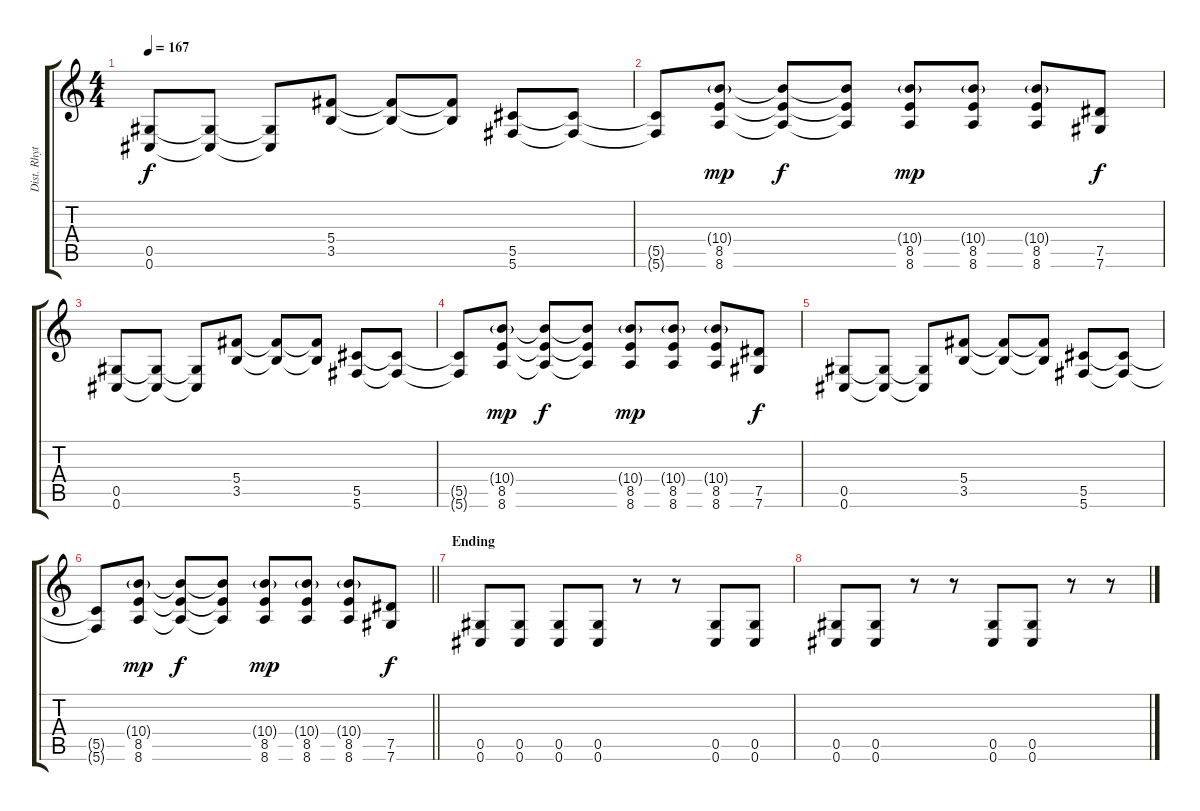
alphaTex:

\track ("Dist. Rhytm Guitar [L]" "Dist. Rhyt") {instrument distortionguitar}
\staff {score tabs}
\tuning (Eb4 Bb3 Gb3 Db3 Ab2 Db2) {hide}
\ts (4 4)
\tempo 167
\clef g2
\ks c
(0.5 0.6).8{dy f} (0.5{t} 0.6{t}).8 (0.5{t} 0.6{t}).8 (5.4 3.5).8 (5.4{t} 3.5{t}).8 (5.4{t} 3.5{t}).8 (5.5 5.6).8 (5.5{t} 5.6{t}).8 |
(5.5{t} 5.6{t}).8 (10.4{g} 8.5 8.6).8{dy mp} (10.4{t} 8.5{t} 8.6{t}).8{dy f} (10.4{t} 8.5{t} 8.6{t}).8 (10.4{g} 8.5 8.6).8{dy mp} (10.4{g} 8.5 8.6).8 (10.4{g} 8.5 8.6).8 (7.5 7.6).8{dy f} |
(0.5 0.6).8 (0.5{t} 0.6{t}).8 (0.5{t} 0.6{t}).8 (5.4 3.5).8 (5.4{t} 3.5{t}).8 (5.4{t} 3.5{t}).8 (5.5 5.6).8 (5.5{t} 5.6{t}).8 |
(5.5{t} 5.6{t}).8 (10.4{g} 8.5 8.6).8{dy mp} (10.4{t} 8.5{t} 8.6{t}).8{dy f} (10.4{t} 8.5{t} 8.6{t}).8 (10.4{g} 8.5 8.6).8{dy mp} (10.4{g} 8.5 8.6).8 (10.4{g} 8.5 8.6).8 (7.5 7.6).8{dy f} |
(0.5 0.6).8 (0.5{t} 0.6{t}).8 (0.5{t} 0.6{t}).8 (5.4 3.5).8 (5.4{t} 3.5{t}).8 (5.4{t} 3.5{t}).8 (5.5 5.6).8 (5.5{t} 5.6{t}).8 |
\barLineRight lightlight
(5.5{t} 5.6{t}).8 (10.4{g} 8.5 8.6).8{dy mp} (10.4{t} 8.5{t} 8.6{t}).8{dy f} (10.4{t} 8.5{t} 8.6{t}).8 (10.4{g} 8.5 8.6).8{dy mp} (10.4{g} 8.5 8.6).8 (10.4{g} 8.5 8.6).8 (7.5 7.6).8{dy f} |
\section ("" "Ending")
(0.5 0.6).8 (0.5 0.6).8 (0.5 0.6).8 (0.5 0.6).8 r.8 r.8 (0.5 0.6).8 (0.5 0.6).8 |
(0.5 0.6).8 (0.5 0.6).8 r.8 r.8 (0.5 0.6).8 (0.5 0.6).8 r.8 r.8
